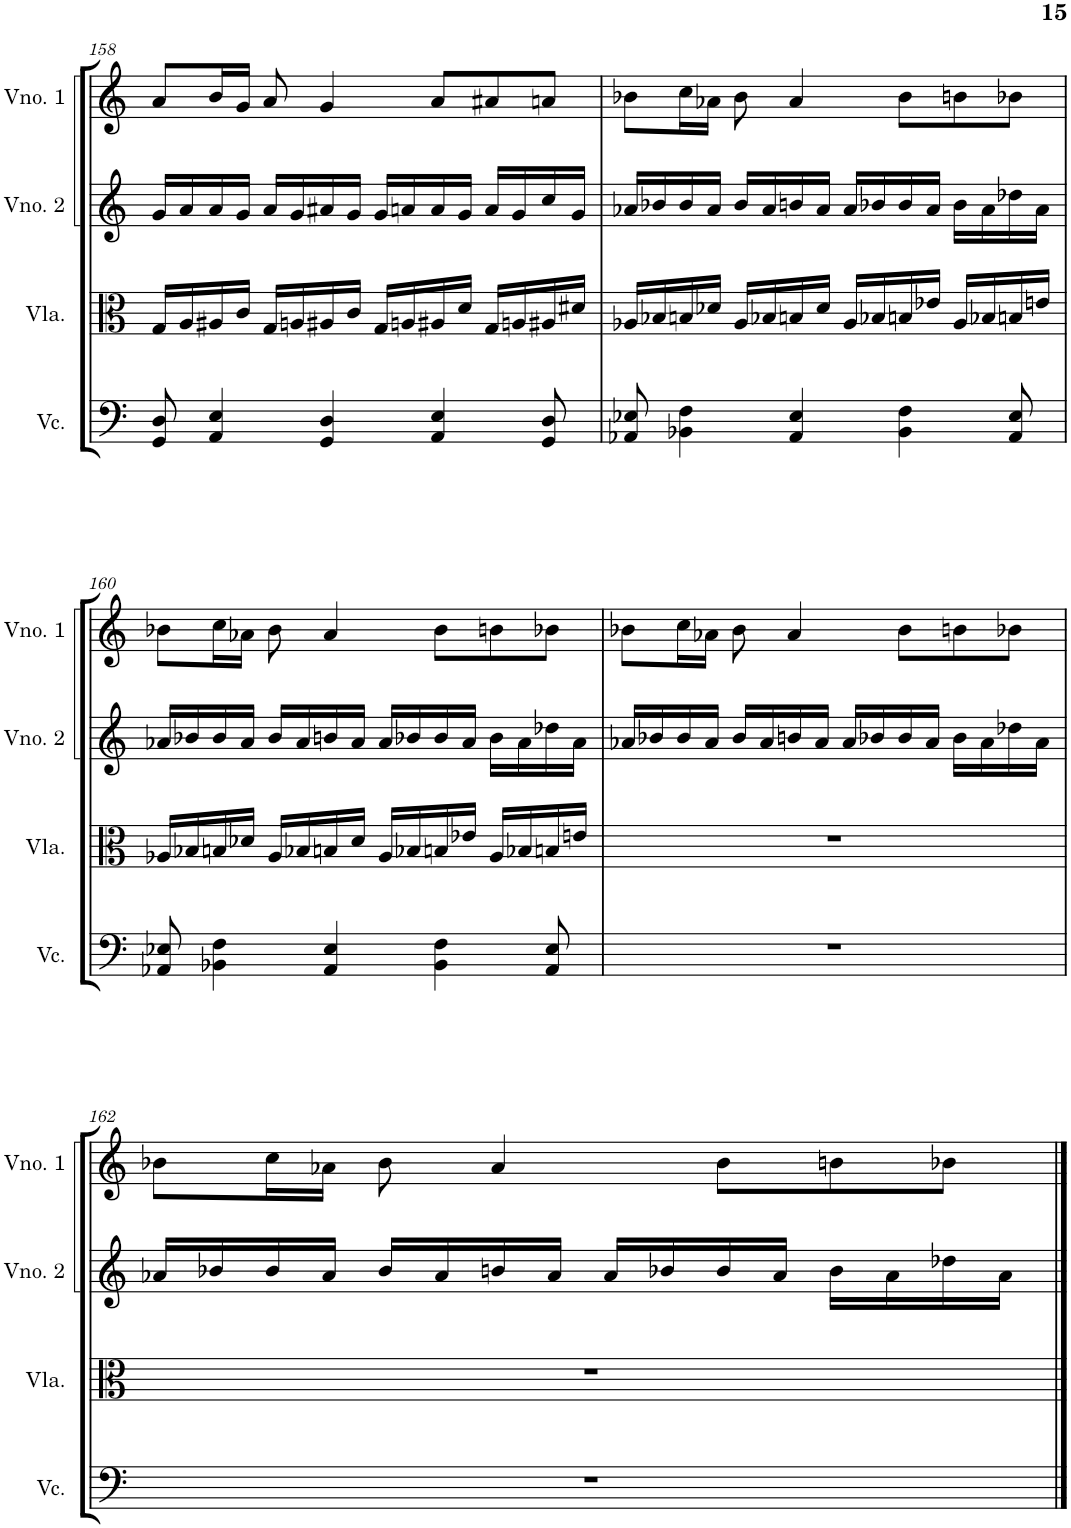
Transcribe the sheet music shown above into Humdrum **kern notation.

**kern	**kern	**kern	**kern
*part4	*part3	*part2	*part1
*staff4	*staff3	*staff2	*staff1
*I"Violoncelo	*I"Viola	*I"Violino 2	*I"Violino 1
*I'Vc.	*I'Vla.	*I'Vno. 2	*I'Vno. 1
!!LO:PB:g=z
*clefF4	*clefC3	*clefG2	*clefG2
*k[]	*k[]	*k[]	*k[]
*M4/4	*M4/4	*M4/4	*M4/4
=158	=158	=158	=158
8GG/ 8D/	16G/LL	16g/LL	8a/L
.	16A/	16a/	.
4AA/ 4E/	16A#X/	16a/	16b/L
.	16c/JJ	16g/JJ	16g/JJ
.	16G/LL	16a/LL	8a/
.	16An/	16g/	.
4GG/ 4D/	16A#X/	16a#X/	4g/
.	16c/JJ	16g/JJ	.
.	16G/LL	16g/LL	.
.	16An/	16an/	.
4AA/ 4E/	16A#X/	16a/	8a/L
.	16d/JJ	16g/JJ	.
.	16G/LL	16a/LL	8a#X/
.	16An/	16g/	.
8GG/ 8D/	16A#X/	16cc/	8an/J
.	16d#X/JJ	16g/JJ	.
=159	=159	=159	=159
8AA-X/ 8E-X/	16A-X/LL	16a-X/LL	8b-X\L
.	16B-X/	16b-X/	.
4BB-X\ 4F\	16Bn/	16b-/	16cc\L
.	16d-X/JJ	16a-/JJ	16a-X\JJ
.	16A-/LL	16b-/LL	8b-\
.	16B-X/	16a-/	.
4AA-/ 4E-/	16Bn/	16bn/	4a-/
.	16d-/JJ	16a-/JJ	.
.	16A-/LL	16a-/LL	.
.	16B-X/	16b-X/	.
4BB-\ 4F\	16Bn/	16b-/	8b-\L
.	16e-X/JJ	16a-/JJ	.
.	16A-/LL	16b-\LL	8bn\
.	16B-X/	16a-\	.
8AA-/ 8E-/	16Bn/	16dd-X\	8b-X\J
.	16en/JJ	16a-\JJ	.
!!LO:LB:g=z
=160	=160	=160	=160
8AA-X/ 8E-X/	16A-X/LL	16a-X/LL	8b-X\L
.	16B-X/	16b-X/	.
4BB-X\ 4F\	16Bn/	16b-/	16cc\L
.	16d-X/JJ	16a-/JJ	16a-X\JJ
.	16A-/LL	16b-/LL	8b-\
.	16B-X/	16a-/	.
4AA-/ 4E-/	16Bn/	16bn/	4a-/
.	16d-/JJ	16a-/JJ	.
.	16A-/LL	16a-/LL	.
.	16B-X/	16b-X/	.
4BB-\ 4F\	16Bn/	16b-/	8b-\L
.	16e-X/JJ	16a-/JJ	.
.	16A-/LL	16b-\LL	8bn\
.	16B-X/	16a-\	.
8AA-/ 8E-/	16Bn/	16dd-X\	8b-X\J
.	16en/JJ	16a-\JJ	.
=161	=161	=161	=161
1r	1r	16a-X/LL	8b-X\L
.	.	16b-X/	.
.	.	16b-/	16cc\L
.	.	16a-/JJ	16a-X\JJ
.	.	16b-/LL	8b-\
.	.	16a-/	.
.	.	16bn/	4a-/
.	.	16a-/JJ	.
.	.	16a-/LL	.
.	.	16b-X/	.
.	.	16b-/	8b-\L
.	.	16a-/JJ	.
.	.	16b-\LL	8bn\
.	.	16a-\	.
.	.	16dd-X\	8b-X\J
.	.	16a-\JJ	.
!!LO:LB:g=z
=162	=162	=162	=162
1r	1r	16a-X/LL	8b-X\L
.	.	16b-X/	.
.	.	16b-/	16cc\L
.	.	16a-/JJ	16a-X\JJ
.	.	16b-/LL	8b-\
.	.	16a-/	.
.	.	16bn/	4a-/
.	.	16a-/JJ	.
.	.	16a-/LL	.
.	.	16b-X/	.
.	.	16b-/	8b-\L
.	.	16a-/JJ	.
.	.	16b-\LL	8bn\
.	.	16a-\	.
.	.	16dd-X\	8b-X\J
.	.	16a-\JJ	.
==	==	==	==
*-	*-	*-	*-
